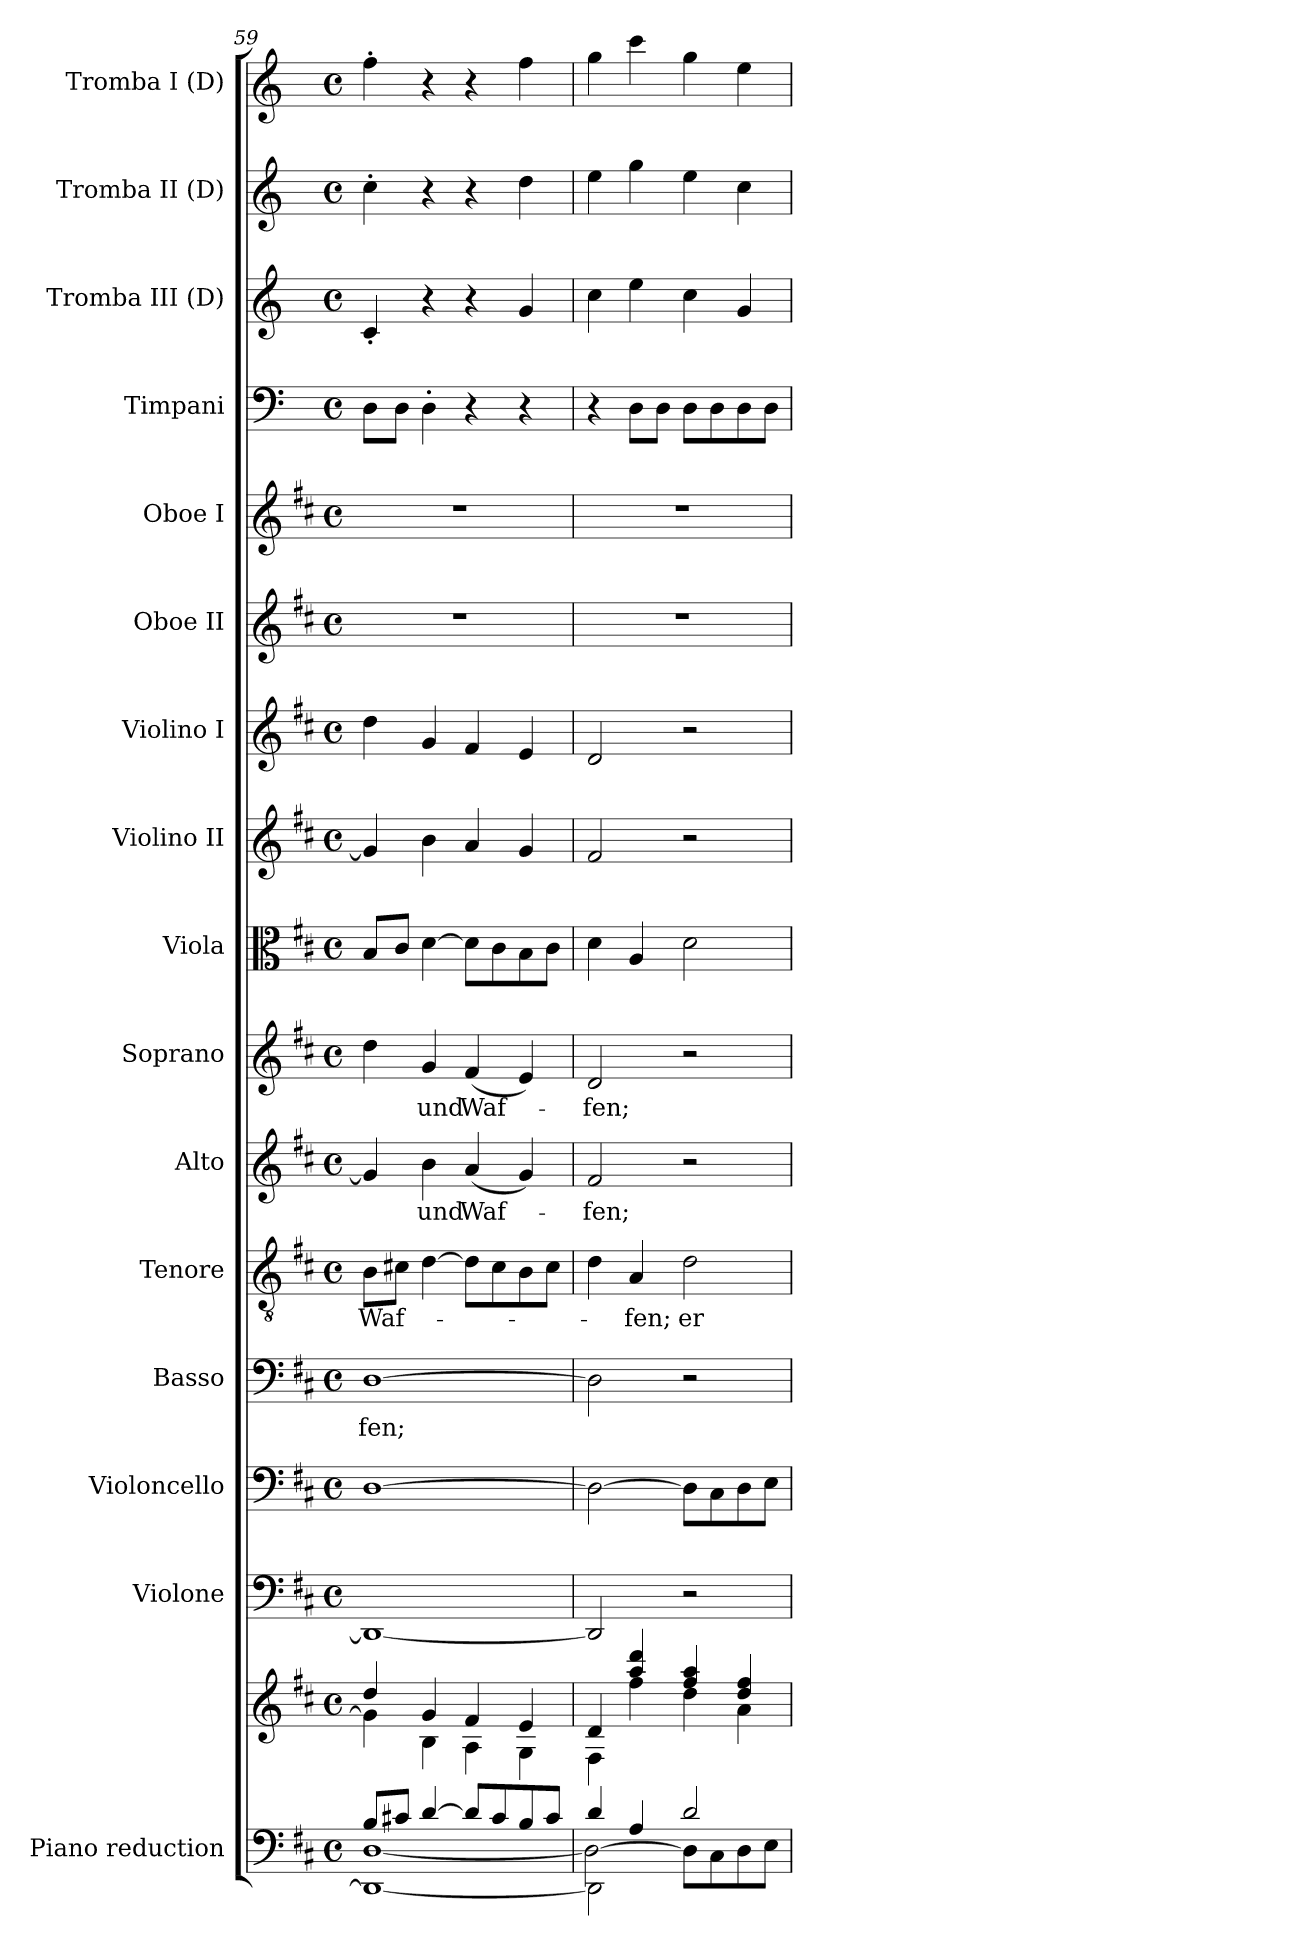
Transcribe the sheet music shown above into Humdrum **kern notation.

**kern	**kern	**kern	**kern	**kern	**text	**kern	**text	**kern	**text	**kern	**text	**kern	**kern	**kern	**kern	**kern	**kern	**kern	**kern	**kern
*part16	*part16	*part15	*part14	*part13	*part13	*part12	*part12	*part11	*part11	*part10	*part10	*part9	*part8	*part7	*part6	*part5	*part4	*part3	*part2	*part1
*staff17	*staff16	*staff15	*staff14	*staff13	*staff13	*staff12	*staff12	*staff11	*staff11	*staff10	*staff10	*staff9	*staff8	*staff7	*staff6	*staff5	*staff4	*staff3	*staff2	*staff1
*I"Piano reduction	*	*I"Violone	*I"Violoncello	*I"Basso	*	*I"Tenore	*	*I"Alto	*	*I"Soprano	*	*I"Viola	*I"Violino II	*I"Violino I	*I"Oboe II	*I"Oboe I	*I"Timpani	*I"Tromba III (D)	*I"Tromba II (D)	*I"Tromba I (D)
*I'Pno	*	*	*	*	*	*	*	*	*	*	*	*	*	*	*I'Ob	*I'Ob	*I'Timp	*	*	*
*clefF4	*clefG2	*clefF4	*clefF4	*clefF4	*	*clefGv2	*	*clefG2	*	*clefG2	*	*clefC3	*clefG2	*clefG2	*clefG2	*clefG2	*clefF4	*clefG2	*clefG2	*clefG2
*	*	*ITrd7c12	*	*	*	*	*	*	*	*	*	*	*	*	*	*	*	*ITrd-1c-2	*ITrd-1c-2	*ITrd-1c-2
*k[f#c#]	*k[f#c#]	*k[f#c#]	*k[f#c#]	*k[f#c#]	*	*k[f#c#]	*	*k[f#c#]	*	*k[f#c#]	*	*k[f#c#]	*k[f#c#]	*k[f#c#]	*k[f#c#]	*k[f#c#]	*k[]	*k[f#c#]	*k[f#c#]	*k[f#c#]
*M4/4	*M4/4	*M4/4	*M4/4	*M4/4	*	*M4/4	*	*M4/4	*	*M4/4	*	*M4/4	*M4/4	*M4/4	*M4/4	*M4/4	*M4/4	*M4/4	*M4/4	*M4/4
*met(c)	*met(c)	*met(c)	*met(c)	*met(c)	*	*met(c)	*	*met(c)	*	*met(c)	*	*met(c)	*met(c)	*met(c)	*met(c)	*met(c)	*met(c)	*met(c)	*met(c)	*met(c)
=59	=59	=59	=59	=59	=59	=59	=59	=59	=59	=59	=59	=59	=59	=59	=59	=59	=59	=59	=59	=59
*^	*^	*	*	*	*	*	*	*	*	*	*	*	*	*	*	*	*	*	*	*
!	!	!	!	!	!	!	!LO:LY:b	!	!LO:LY:b	!	!	!	!	!	!	!	!	!	!	!	!	!
8B/L	1DD_ [1D	4dd/	4g\]	1DDD_	[1D	[1D	-fen;	8B\L	Waf-	4g/]	.	4dd\	.	8B/L	4g/]	4dd\	1r	1r	8D\L	4d'/	4dd'\	4gg'\
8c#X/J	.	.	.	.	.	.	.	8c#X\J	.	.	.	.	.	8c#/J	.	.	.	.	8D\J	.	.	.
!	!	!	!	!	!	!	!	!	!	!	!LO:LY:b	!	!LO:LY:b	!	!	!	!	!	!	!	!	!
[4d/	.	4g/	4B\	.	.	.	.	[4d\	.	4b\	und	4g/	und	[4d\	4b\	4g/	.	.	4D'\	4r	4r	4r
!	!	!	!	!	!	!	!	!	!	!	!LO:LY:b	!	!LO:LY:b	!	!	!	!	!	!	!	!	!
8d/L]	.	4f#/	4A\	.	.	.	.	8d\L]	.	(<4a/	Waf-	(<4f#/	Waf-	8d\L]	4a/	4f#/	.	.	4r	4r	4r	4r
8c#/	.	.	.	.	.	.	.	8c#\	.	.	.	.	.	8c#\	.	.	.	.	.	.	.	.
8B/	.	4e/	4G\	.	.	.	.	8B\	.	4g/)	.	4e/)	.	8B\	4g/	4e/	.	.	4r	4a/	4ee\	4gg\
8c#/J	.	.	.	.	.	.	.	8c#\J	.	.	.	.	.	8c#\J	.	.	.	.	.	.	.	.
=60	=60	=60	=60	=60	=60	=60	=60	=60	=60	=60	=60	=60	=60	=60	=60	=60	=60	=60	=60	=60	=60	=60
*	*^	*	*	*	*	*	*	*	*	*	*	*	*	*	*	*	*	*	*	*	*	*
!	!	!	!	!	!	!	!	!	!	!	!	!LO:LY:b	!	!LO:LY:b	!	!	!	!	!	!	!	!	!
4d/	2DD\]	2D\_	4d/	4F#\	2DDD/]	2D\_	2D\]	.	4d\	.	2f#/	-fen;	2d/	fen;	4d\	2f#/	2d/	1r	1r	4r	4dd\	4ff#\	4aa\
!	!	!	!	!	!	!	!	!	!	!LO:LY:b	!	!	!	!	!	!	!	!	!	!	!	!	!
4A/	.	.	4aa/ 4ddd/	4ff#\	.	.	.	.	4A/	-fen;	.	.	.	.	4A/	.	.	.	.	8D\L	4ff#\	4aa\	4ddd\
.	.	.	.	.	.	.	.	.	.	.	.	.	.	.	.	.	.	.	.	8D\J	.	.	.
!	!	!	!	!	!	!	!	!	!	!LO:LY:b	!	!	!	!	!	!	!	!	!	!	!	!	!
2d/	2ryy	8D\L]	4ff#/ 4aa/	4dd\	2r	8D\L]	2r	.	2d\	er	2r	.	2r	.	2d\	2r	2r	.	.	8D\L	4dd\	4ff#\	4aa\
.	.	8C#\	.	.	.	8C#\	.	.	.	.	.	.	.	.	.	.	.	.	.	8D\	.	.	.
.	.	8D\	4dd/ 4ff#/	4a\	.	8D\	.	.	.	.	.	.	.	.	.	.	.	.	.	8D\	4a/	4dd\	4ff#\
.	.	8E\J	.	.	.	8E\J	.	.	.	.	.	.	.	.	.	.	.	.	.	8D\J	.	.	.
*v	*v	*v	*	*	*	*	*	*	*	*	*	*	*	*	*	*	*	*	*	*	*	*	*
*	*v	*v	*	*	*	*	*	*	*	*	*	*	*	*	*	*	*	*	*	*	*
=	=	=	=	=	=	=	=	=	=	=	=	=	=	=	=	=	=	=	=	=
*-	*-	*-	*-	*-	*-	*-	*-	*-	*-	*-	*-	*-	*-	*-	*-	*-	*-	*-	*-	*-
